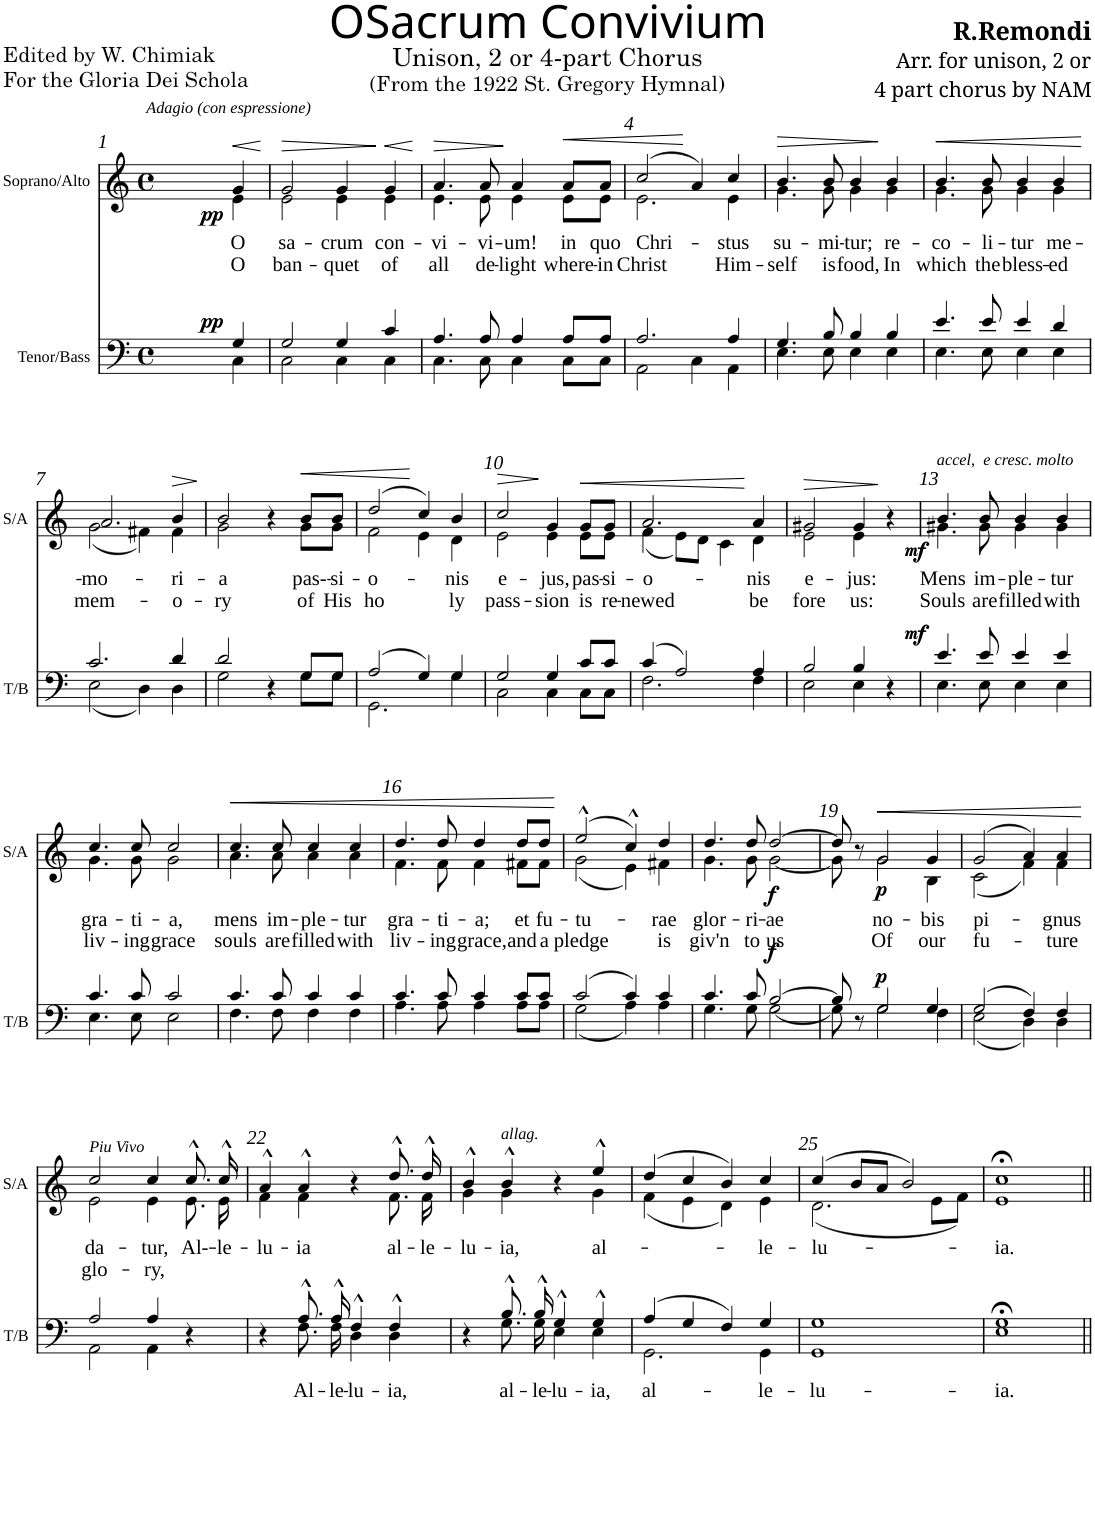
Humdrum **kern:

**kern	**text	**dynam	**kern	**text	**text	**dynam
*part2	*part2	*part2	*part1	*part1	*part1	*part1
*staff2	*staff2	*staff2	*staff1	*staff1	*staff1	*staff1
*I"Tenor/Bass	*	*	*I"Soprano/Alto	*	*	*
*I'T/B	*	*	*I'S/A	*	*	*
*clefF4	*	*	*clefG2	*	*	*
*k[]	*	*	*k[]	*	*	*
*M4/4	*	*	*M4/4	*	*	*
*met(c)	*	*	*met(c)	*	*	*
=1	=1	=1	=1	=1	=1	=1
*^	*	*	*^	*	*	*
2.ryy	2.ryy	.	.	2.ryy	2.ryy	.	.	.
!	!	!	!	!LO:TX:a:i:t=Adagio (con espressione)	!	!	!	!
!	!	!	!LO:DY:a	!	!	!LO:LY:b	!LO:LY:b	!LO:HP:b
!	!	!	!LO:DY:n=1:a	!	!	!	!	!LO:DY:n=1:b
!	!	!	!	!	!	!	!	!LO:DY:n=2:b
4G/	4C\	.	pp pp	4g/	4e\	O	O	< pp pp
*v	*v	*	*	*	*	*	*	*
*	*	*	*v	*v	*	*	*
.	.	.	.	.	.	[
=2	=2	=2	=2	=2	=2	=2
*^	*	*	*	*	*	*
!	!	!	!	!	!LO:LY:b	!LO:LY:b	!LO:HP:b
*	*	*	*	*^	*	*	*
2G/	2C\	.	.	2g/	2e\	sa-	ban-	>
!	!	!	!	!	!	!LO:LY:b	!LO:LY:b	!
4G/	4C\	.	.	4g/	4e\	-crum	-quet	.
!	!	!	!	!	!	!LO:LY:b	!LO:LY:b	!LO:HP:n=1:b
4c/	4C\	.	.	4g/	4e\	con-	of	] <
*v	*v	*	*	*	*	*	*	*
*	*	*	*v	*v	*	*	*
.	.	.	.	.	.	[
=3	=3	=3	=3	=3	=3	=3
*^	*	*	*	*	*	*
!	!	!	!	!	!LO:LY:b	!LO:LY:b	!LO:HP:b
*	*	*	*	*^	*	*	*
4.A/	4.C\	.	.	4.a/	4.e\	-vi-	all	>
!	!	!	!	!	!	!LO:LY:b	!LO:LY:b	!
8A/	8C\	.	.	8a/	8e\	-vi-	de-	.
!	!	!	!	!	!	!LO:LY:b	!LO:LY:b	!
4A/	4C\	.	.	4a/	4e\	-um!	-light	]
!	!	!	!	!	!	!LO:LY:b	!LO:LY:b	!LO:HP:b
8A/L	8C\L	.	.	8a/L	8e\L	in	where-	<
!	!	!	!	!	!	!LO:LY:b	!LO:LY:b	!
8A/J	8C\J	.	.	8a/J	8e\J	quo	-in	.
=4	=4	=4	=4	=4	=4	=4	=4	=4
!	!	!	!	!	!	!LO:LY:b	!LO:LY:b	!
2.A/	2AA\	.	.	(2cc/	2.e\	Chri-	Christ	.
.	4C\	.	.	4a/)	.	.	.	[
!	!	!	!	!	!	!LO:LY:b	!LO:LY:b	!
4A/	4AA\	.	.	4cc/	4e\	-stus	Him-	.
=5	=5	=5	=5	=5	=5	=5	=5	=5
!	!	!	!	!	!	!LO:LY:b	!LO:LY:b	!LO:HP:b
4.G/	4.E\	.	.	4.b/	4.g\	su-	-self	>
!	!	!	!	!	!	!LO:LY:b	!LO:LY:b	!
8B/	8E\	.	.	8b/	8g\	-mi-	is	.
!	!	!	!	!	!	!LO:LY:b	!LO:LY:b	!
4B/	4E\	.	.	4b/	4g\	-tur;	food,	.
!	!	!	!	!	!	!LO:LY:b	!LO:LY:b	!
4B/	4E\	.	.	4b/	4g\	re-	In	]
=6	=6	=6	=6	=6	=6	=6	=6	=6
!	!	!	!	!	!	!LO:LY:b	!LO:LY:b	!LO:HP:b
4.e/	4.E\	.	.	4.b/	4.g\	-co-	which	<
!	!	!	!	!	!	!LO:LY:b	!LO:LY:b	!
8e/	8E\	.	.	8b/	8g\	-li-	the	.
!	!	!	!	!	!	!LO:LY:b	!LO:LY:b	!
4e/	4E\	.	.	4b/	4g\	-tur	bless-	.
!	!	!	!	!	!	!LO:LY:b	!LO:LY:b	!
4d/	4E\	.	.	4b/	4g\	me-	-ed	.
*v	*v	*	*	*	*	*	*	*
*	*	*	*v	*v	*	*	*
.	.	.	.	.	.	[
!!LO:LB:g=z
=7	=7	=7	=7	=7	=7	=7
*^	*	*	*	*	*	*
!	!	!	!	!	!LO:LY:b	!LO:LY:b	!
*	*	*	*	*^	*	*	*
2.c/	(2E\	.	.	2.a/	(2g\	-mo-	mem-	.
.	4D\)	.	.	.	4f#X\)	.	.	.
!	!	!	!	!	!	!LO:LY:b	!LO:LY:b	!LO:HP:b
4d/	4D\	.	.	4b/	4f#\	-ri-	-o-	>
*v	*v	*	*	*	*	*	*	*
*	*	*	*v	*v	*	*	*
.	.	.	.	.	.	]
=8	=8	=8	=8	=8	=8	=8
*^	*	*	*	*	*	*
!	!	!	!	!	!LO:LY:b	!LO:LY:b	!
*	*	*	*	*^	*	*	*
2d/	2G\	.	.	2b/	2g\	-a	-ry	.
4r	4ryy	.	.	4r	4ryy	.	.	.
!	!	!	!	!	!	!LO:LY:b	!LO:LY:b	!LO:HP:b
8G/L	8G\L	.	.	8b/L	8g\L	pas--	of	<
!	!	!	!	!	!	!LO:LY:b	!LO:LY:b	!
8G/J	8G\J	.	.	8b/J	8g\J	-si-	His	.
=9	=9	=9	=9	=9	=9	=9	=9	=9
!	!	!	!	!	!	!LO:LY:b	!LO:LY:b	!
(2A/	2.GG\	.	.	(2dd/	2f\	-o-	ho	.
4G/)	.	.	.	4cc/)	4e\	.	.	[
!	!	!	!	!	!	!LO:LY:b	!LO:LY:b	!
4G/	4G\	.	.	4b/	4d\	-nis	ly	.
=10	=10	=10	=10	=10	=10	=10	=10	=10
!	!	!	!	!	!	!LO:LY:b	!LO:LY:b	!LO:HP:b
2G/	2C\	.	.	2cc/	2e\	e-	pass-	>
!	!	!	!	!	!	!LO:LY:b	!LO:LY:b	!
4G/	4C\	.	.	4g/	4e\	-jus,	-sion	]
!	!	!	!	!	!	!LO:LY:b	!LO:LY:b	!LO:HP:b
8c/L	8C\L	.	.	8g/L	8e\L	pas-	is	<
!	!	!	!	!	!	!LO:LY:b	!LO:LY:b	!
8c/J	8C\J	.	.	8g/J	8e\J	-si-	re-	.
=11	=11	=11	=11	=11	=11	=11	=11	=11
!	!	!	!	!	!	!LO:LY:b	!LO:LY:b	!
(4c/	2.F\	.	.	2.a/	(4f\	-o-	-newed	.
2A/)	.	.	.	.	8e\L)	.	.	.
.	.	.	.	.	8d\J	.	.	.
.	.	.	.	.	4c\	.	.	.
!	!	!	!	!	!	!LO:LY:b	!LO:LY:b	!
4A/	4F\	.	.	4a/	4d\	-nis	be	[
=12	=12	=12	=12	=12	=12	=12	=12	=12
!	!	!	!	!	!	!LO:LY:b	!LO:LY:b	!LO:HP:b
2B/	2E\	.	.	2g#X/	2e\	e-	fore	>
!	!	!	!	!	!	!LO:LY:b	!LO:LY:b	!
4B/	4E\	.	.	4g#/	4e\	-jus:	us:	.
4r	4ryy	.	.	4r	4ryy	.	.	]
=13	=13	=13	=13	=13	=13	=13	=13	=13
!	!	!	!	!LO:TX:a:i:t=accel,  e cresc. molto	!	!	!	!
!	!	!	!LO:DY:a	!	!	!LO:LY:b	!LO:LY:b	!
!	!	!	!LO:DY:n=1:a	!	!	!	!	!LO:DY:b
!	!	!	!	!	!	!	!	!LO:DY:n=1:b
4.e/	4.E\	.	mf mf	4.b/	4.g#X\	Mens	Souls	mf mf
!	!	!	!	!	!	!LO:LY:b	!LO:LY:b	!
8e/	8E\	.	.	8b/	8g#\	im-	are	.
!	!	!	!	!	!	!LO:LY:b	!LO:LY:b	!
4e/	4E\	.	.	4b/	4g#\	-ple-	filled	.
!	!	!	!	!	!	!LO:LY:b	!LO:LY:b	!
4e/	4E\	.	.	4b/	4g#\	-tur	with	.
!!LO:LB:g=z	!!
=14	=14	=14	=14	=14	=14	=14	=14	=14
!	!	!	!	!	!	!LO:LY:b	!LO:LY:b	!
4.c/	4.E\	.	.	4.cc/	4.g\	gra-	liv-	.
!	!	!	!	!	!	!LO:LY:b	!LO:LY:b	!
8c/	8E\	.	.	8cc/	8g\	-ti-	-ing	.
!	!	!	!	!	!	!LO:LY:b	!LO:LY:b	!
2c/	2E\	.	.	2cc/	2g\	-a,	grace	.
=15	=15	=15	=15	=15	=15	=15	=15	=15
!	!	!	!	!	!	!LO:LY:b	!LO:LY:b	!LO:HP:b
4.c/	4.F\	.	.	4.cc/	4.a\	mens	souls	<
!	!	!	!	!	!	!LO:LY:b	!LO:LY:b	!
8c/	8F\	.	.	8cc/	8a\	im-	are	.
!	!	!	!	!	!	!LO:LY:b	!LO:LY:b	!
4c/	4F\	.	.	4cc/	4a\	-ple-	filled	.
!	!	!	!	!	!	!LO:LY:b	!LO:LY:b	!
4c/	4F\	.	.	4cc/	4a\	-tur	with	.
=16	=16	=16	=16	=16	=16	=16	=16	=16
!	!	!	!	!	!	!LO:LY:b	!LO:LY:b	!
4.c/	4.A\	.	.	4.dd/	4.f\	gra-	liv-	.
!	!	!	!	!	!	!LO:LY:b	!LO:LY:b	!
8c/	8A\	.	.	8dd/	8f\	-ti-	-ing	.
!	!	!	!	!	!	!LO:LY:b	!LO:LY:b	!
4c/	4A\	.	.	4dd/	4f\	-a;	grace,	.
!	!	!	!	!	!	!LO:LY:b	!LO:LY:b	!
8c/L	8A\L	.	.	8dd/L	8f#X\L	et	and	.
!	!	!	!	!	!	!LO:LY:b	!LO:LY:b	!
8c/J	8A\J	.	.	8dd/J	8f#\J	fu-	a	.
*v	*v	*	*	*	*	*	*	*
*	*	*	*v	*v	*	*	*
.	.	.	.	.	.	[
=17	=17	=17	=17	=17	=17	=17
*^	*	*	*	*	*	*
!	!	!	!	!	!LO:LY:b	!LO:LY:b	!
*	*	*	*	*^	*	*	*
(2c/	(2G\	.	.	(2ee^^/	(2g\	-tu-	pledge	.
4c/)	4A\)	.	.	4cc^^/)	4e\)	.	.	.
!	!	!	!	!	!	!LO:LY:b	!LO:LY:b	!
4c/	4A\	.	.	4dd/	4f#X\	-rae	is	.
=18	=18	=18	=18	=18	=18	=18	=18	=18
!	!	!	!	!	!	!LO:LY:b	!LO:LY:b	!
4.c/	4.G\	.	.	4.dd/	4.g\	glor-	giv'n	.
!	!	!	!	!	!	!LO:LY:b	!LO:LY:b	!
8c/	8G\	.	.	8dd/	8g\	-ri-	to	.
!	!	!	!LO:DY:a	!	!	!LO:LY:b	!LO:LY:b	!
!	!	!	!LO:DY:n=1:a	!	!	!	!	!LO:DY:b
!	!	!	!	!	!	!	!	!LO:DY:n=1:b
[2B/	[2G\	.	f f	[2dd/	[2g\	-ae	us	f f
=19	=19	=19	=19	=19	=19	=19	=19	=19
8B/]	8G\]	.	.	8dd/]	8g\]	.	.	.
8r	8ryy	.	.	8r	8ryy	.	.	.
!	!	!	!LO:DY:a	!	!	!LO:LY:b	!LO:LY:b	!LO:HP:b
!	!	!	!LO:DY:n=1:a	!	!	!	!	!LO:DY:n=1:b
!	!	!	!	!	!	!	!	!LO:DY:n=2:b
2G/	2G\	.	p p	2g/	2g\	no-	Of	< p p
!	!	!	!	!	!	!LO:LY:b	!LO:LY:b	!
4G/	4F\	.	.	4g/	4B\	-bis	our	.
=20	=20	=20	=20	=20	=20	=20	=20	=20
!	!	!	!	!	!	!LO:LY:b	!LO:LY:b	!
(2G/	(2E\	.	.	(2g/	(2c\	pi-	fu-	.
4F/)	4D\)	.	.	4a/)	4f\)	.	.	.
!	!	!	!	!	!	!LO:LY:b	!LO:LY:b	!
4F/	4D\	.	.	4a/	4f\	-gnus	-ture	.
*v	*v	*	*	*	*	*	*	*
*	*	*	*v	*v	*	*	*
.	.	.	.	.	.	[
!!LO:LB:g=z
=21	=21	=21	=21	=21	=21	=21
*^	*	*	*	*	*	*
!	!	!	!	!LO:TX:a:i:t=Piu Vivo	!	!	!
!	!	!	!	!	!LO:LY:b	!LO:LY:b	!
*	*	*	*	*^	*	*	*
2A/	2AA\	.	.	2cc/	2e\	da-	glo-	.
!	!	!	!	!	!	!LO:LY:b	!LO:LY:b	!
4A/	4AA\	.	.	4cc/	4e\	-tur,	-ry,	.
!	!	!	!	!	!	!LO:LY:b	!	!
4r	4ryy	.	.	8.cc^^/	8.e\	Al--	.	.
!	!	!	!	!	!	!LO:LY:b	!	!
.	.	.	.	16cc^^/	16e\	-le-	.	.
=22	=22	=22	=22	=22	=22	=22	=22	=22
!	!	!	!	!	!	!LO:LY:b	!	!
4r	4ryy	.	.	4a^^/	4f\	-lu-	.	.
!	!	!LO:LY:b	!	!	!	!LO:LY:b	!	!
8.A^^/	8.F\	Al-	.	4a^^/	4f\	-ia	.	.
!	!	!LO:LY:b	!	!	!	!	!	!
16A^^/	16F\	-le-	.	.	.	.	.	.
!	!	!LO:LY:b	!	!	!	!	!	!
4F^^/	4D\	-lu-	.	4r	4ryy	.	.	.
!	!	!LO:LY:b	!	!	!	!LO:LY:b	!	!
4F^^/	4D\	-ia,	.	8.dd^^/	8.f\	al-	.	.
!	!	!	!	!	!	!LO:LY:b	!	!
.	.	.	.	16dd^^/	16f\	-le-	.	.
=23	=23	=23	=23	=23	=23	=23	=23	=23
!	!	!	!	!	!	!LO:LY:b	!	!
4r	4ryy	.	.	4b^^/	4g\	-lu-	.	.
!	!	!	!	!LO:TX:a:i:t=allag.	!	!	!	!
!	!	!LO:LY:b	!	!	!	!LO:LY:b	!	!
8.B^^/	8.G\	al-	.	4b^^/	4g\	-ia,	.	.
!	!	!LO:LY:b	!	!	!	!	!	!
16B^^/	16G\	-le-	.	.	.	.	.	.
!	!	!LO:LY:b	!	!	!	!	!	!
4G^^/	4E\	-lu-	.	4r	4ryy	.	.	.
!	!	!LO:LY:b	!	!	!	!LO:LY:b	!	!
4G^^/	4E\	-ia,	.	4ee^^/	4g\	al-	.	.
=24	=24	=24	=24	=24	=24	=24	=24	=24
!	!	!LO:LY:b	!	!	!	!	!	!
(4A/	2.GG\	al-	.	(4dd/	(4f\	.	.	.
4G/	.	.	.	4cc/	4e\	.	.	.
4F/)	.	.	.	4b/)	4d\)	.	.	.
!	!	!LO:LY:b	!	!	!	!LO:LY:b	!	!
4G/	4GG\	-le-	.	4cc/	4e\	-le-	.	.
=25	=25	=25	=25	=25	=25	=25	=25	=25
!	!	!LO:LY:b	!	!	!	!LO:LY:b	!	!
1G	1GG	-lu-	.	(4cc/	(2.d\	-lu-	.	.
.	.	.	.	8b/L	.	.	.	.
.	.	.	.	8a/J	.	.	.	.
.	.	.	.	2b/)	.	.	.	.
.	.	.	.	.	8e\L	.	.	.
.	.	.	.	.	8f\J)	.	.	.
=26	=26	=26	=26	=26	=26	=26	=26	=26
!	!	!LO:LY:b	!	!	!	!LO:LY:b	!	!
1G;<	1E	-ia.	.	1cc;<	1e	-ia.	.	.
*v	*v	*	*	*	*	*	*	*
*	*	*	*v	*v	*	*	*
=||	=||	=||	=||	=||	=||	=||
*-	*-	*-	*-	*-	*-	*-
